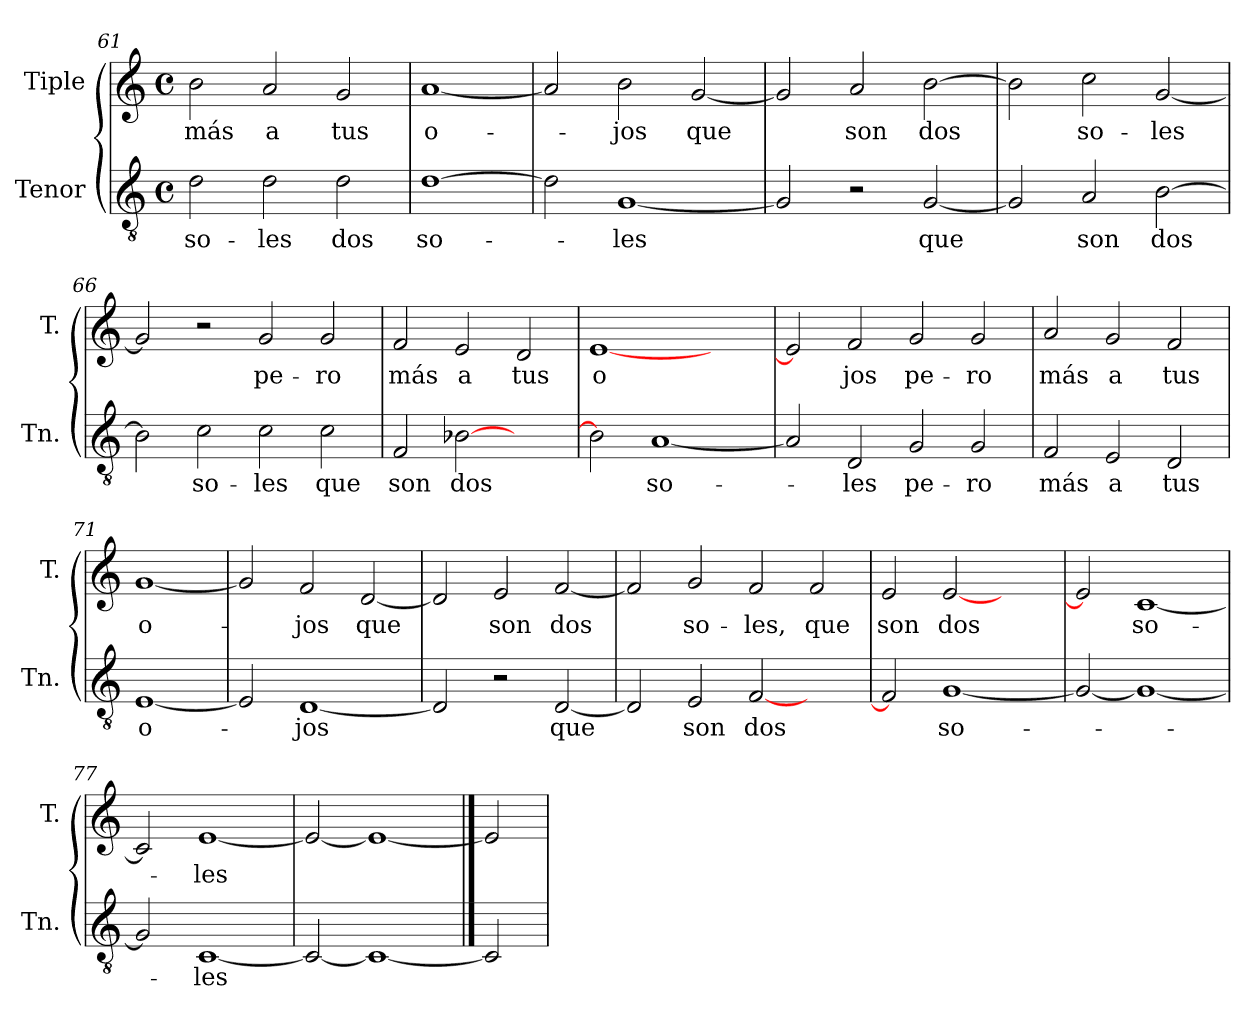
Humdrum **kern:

**kern	**text	**kern	**text
*part2	*part2	*part1	*part1
*staff2	*staff2	*staff1	*staff1
*I"Tenor	*	*I"Tiple	*
*I'Tn.	*	*I'T.	*
*clefGv2	*	*clefG2	*
*M4/4	*	*M4/4	*
*met(c)	*	*met(c)	*
=61	=61	=61	=61
2d	so-	2b	más
2d	-les	2a	a
2d	dos	2g	tus
=62	=62	=62	=62
[1d	so-	[1a	o-
=63	=63	=63	=63
2d]	.	2a]	.
[1G	-les	2b	-jos
.	.	[2g	que
=64	=64	=64	=64
2G]	.	2g]	.
2r	.	2a	son
[2G	que	[2b	dos
=65	=65	=65	=65
2G]	.	2b]	.
2A	son	2cc	so-
[2B	dos	[2g	-les
=66	=66	=66	=66
2B]	.	2g]	.
2c	so-	2r	.
2c	-les	2g	pe-
2c	que	2g	-ro
=67	=67	=67	=67
2F	son	2f	más
[2B-X	dos	2e	a
2ryy	.	2d	tus
=68	=68	=68	=68
2B-]	.	[1e	o
[1A	so-	.	.
.	.	2ryy	.
=69	=69	=69	=69
2A]	.	2e]	.
2D	-les	2f	-jos
2G	pe-	2g	pe-
2G	-ro	2g	-ro
=70	=70	=70	=70
2F	más	2a	más
2E	a	2g	a
2D	tus	2f	tus
=71	=71	=71	=71
[1E	o-	[1g	o-
=72	=72	=72	=72
2E]	.	2g]	.
[1D	-jos	2f	-jos
.	.	[2d	que
=73	=73	=73	=73
2D]	.	2d]	.
2r	.	2e	son
[2D	que	[2f	dos
=74	=74	=74	=74
2D]	.	2f]	.
2E	son	2g	so-
[2F	dos	2f	-les,
2ryy	.	2f	que
=75	=75	=75	=75
2F]	.	2e	son
[1G	so-	[2e	dos
.	.	2ryy	.
=76	=76	=76	=76
2G_	.	2e]	.
1G_	.	[1c	so-
=77	=77	=77	=77
2G]	.	2c]	.
[1C	-les	[1e	-les
=78	=78	=78	=78
2C_	.	2e_	.
1C_	.	1e_	.
==79	==79	==79	==79
2C]	.	2e]	.
=	=	=	=
*-	*-	*-	*-
